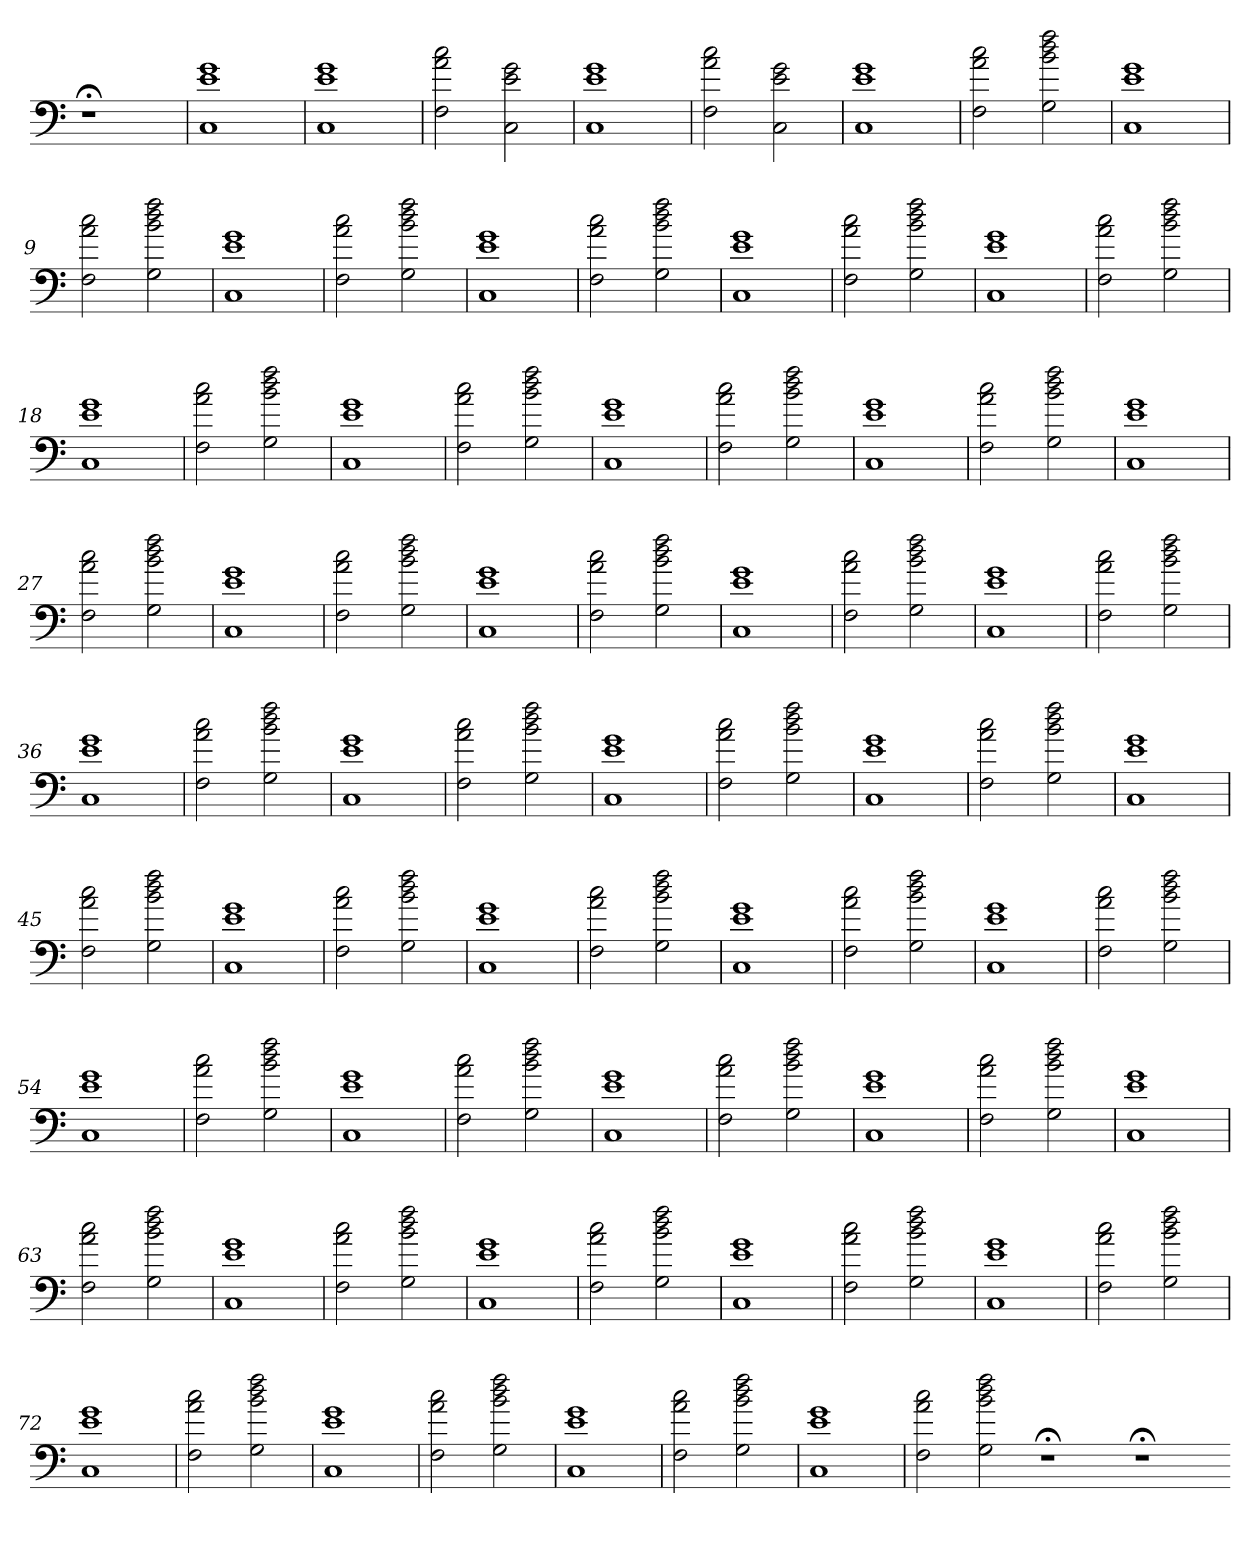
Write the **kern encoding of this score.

**kern
*part1
*staff1
=
1r;<
=1
1C 1e 1g
=2
1C 1e 1g
=3
2F 2a 2cc
2C 2e 2g
=4
1C 1e 1g
=5
2F 2a 2cc
2C 2e 2g
=6
1C 1e 1g
=7
2F 2a 2cc
2G 2b 2dd 2ff
=8
1C 1e 1g
=9
2F 2a 2cc
2G 2b 2dd 2ff
=10
1C 1e 1g
=11
2F 2a 2cc
2G 2b 2dd 2ff
=12
1C 1e 1g
=13
2F 2a 2cc
2G 2b 2dd 2ff
=14
1C 1e 1g
=15
2F 2a 2cc
2G 2b 2dd 2ff
=16
1C 1e 1g
=17
2F 2a 2cc
2G 2b 2dd 2ff
=18
1C 1e 1g
=19
2F 2a 2cc
2G 2b 2dd 2ff
=20
1C 1e 1g
=21
2F 2a 2cc
2G 2b 2dd 2ff
=22
1C 1e 1g
=23
2F 2a 2cc
2G 2b 2dd 2ff
=24
1C 1e 1g
=25
2F 2a 2cc
2G 2b 2dd 2ff
=26
1C 1e 1g
=27
2F 2a 2cc
2G 2b 2dd 2ff
=28
1C 1e 1g
=29
2F 2a 2cc
2G 2b 2dd 2ff
=30
1C 1e 1g
=31
2F 2a 2cc
2G 2b 2dd 2ff
=32
1C 1e 1g
=33
2F 2a 2cc
2G 2b 2dd 2ff
=34
1C 1e 1g
=35
2F 2a 2cc
2G 2b 2dd 2ff
=36
1C 1e 1g
=37
2F 2a 2cc
2G 2b 2dd 2ff
=38
1C 1e 1g
=39
2F 2a 2cc
2G 2b 2dd 2ff
=40
1C 1e 1g
=41
2F 2a 2cc
2G 2b 2dd 2ff
=42
1C 1e 1g
=43
2F 2a 2cc
2G 2b 2dd 2ff
=44
1C 1e 1g
=45
2F 2a 2cc
2G 2b 2dd 2ff
=46
1C 1e 1g
=47
2F 2a 2cc
2G 2b 2dd 2ff
=48
1C 1e 1g
=49
2F 2a 2cc
2G 2b 2dd 2ff
=50
1C 1e 1g
=51
2F 2a 2cc
2G 2b 2dd 2ff
=52
1C 1e 1g
=53
2F 2a 2cc
2G 2b 2dd 2ff
=54
1C 1e 1g
=55
2F 2a 2cc
2G 2b 2dd 2ff
=56
1C 1e 1g
=57
2F 2a 2cc
2G 2b 2dd 2ff
=58
1C 1e 1g
=59
2F 2a 2cc
2G 2b 2dd 2ff
=60
1C 1e 1g
=61
2F 2a 2cc
2G 2b 2dd 2ff
=62
1C 1e 1g
=63
2F 2a 2cc
2G 2b 2dd 2ff
=64
1C 1e 1g
=65
2F 2a 2cc
2G 2b 2dd 2ff
=66
1C 1e 1g
=67
2F 2a 2cc
2G 2b 2dd 2ff
=68
1C 1e 1g
=69
2F 2a 2cc
2G 2b 2dd 2ff
=70
1C 1e 1g
=71
2F 2a 2cc
2G 2b 2dd 2ff
=72
1C 1e 1g
=73
2F 2a 2cc
2G 2b 2dd 2ff
=74
1C 1e 1g
=75
2F 2a 2cc
2G 2b 2dd 2ff
=76
1C 1e 1g
=77
2F 2a 2cc
2G 2b 2dd 2ff
=78
1C 1e 1g
=79
2F 2a 2cc
2G 2b 2dd 2ff
1r;<
1r;<
=-
*-
